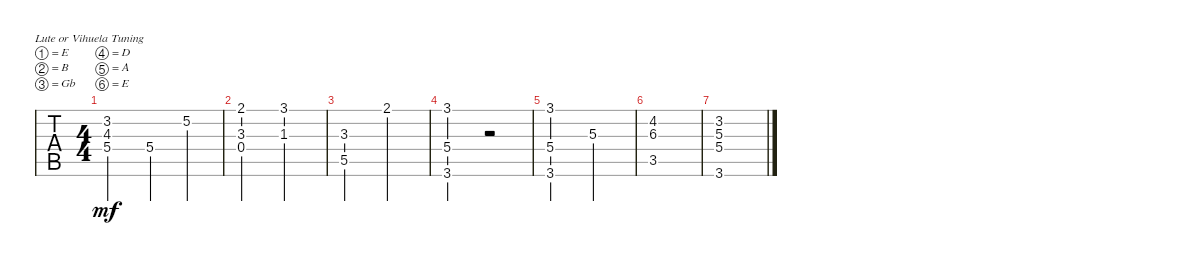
\bracketExtendMode groupsimilarinstruments
\singleTrackTrackNamePolicy hidden
\multiTrackTrackNamePolicy hidden
\firstSystemTrackNameOrientation horizontal
\otherSystemsTrackNameOrientation horizontal
\track ("" "S-Gt") {instrument acousticguitarsteel}
\staff {tabs}
\tuning (E4 B3 Gb3 D3 A2 E2)
\ts (4 4)
\tempo (120 hide)
\clef g2
\ks c
(5.4 4.3 3.2).2{dy mf} 5.4.4 5.2.4 |
(3.3 2.1 0.4).2 (3.1 1.3).2 |
(5.5 3.3).2 2.1.2 |
(3.6 5.4 3.1).2 r.2 |
(3.6 5.4 3.1).2 5.3.2 |
(3.5 6.3 4.2).1 |
(3.6 5.4 5.3 3.2).1
